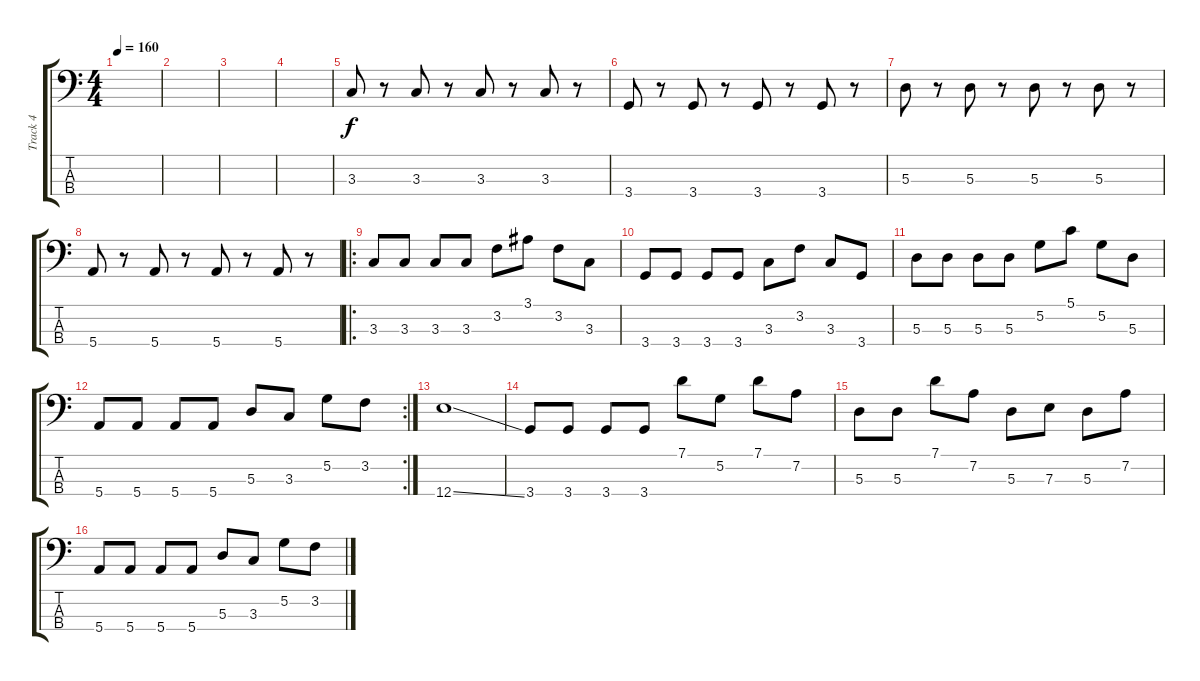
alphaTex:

\track ("Track 4" "Track 4") {instrument electricbassfinger}
\staff {score tabs}
\tuning (G2 D2 A1 E1) {hide}
\ts (4 4)
\tempo 160
\clef f4
\ks c
|
|
|
|
3.3.8 r.8 3.3.8 r.8 3.3.8 r.8 3.3.8 r.8 |
3.4.8 r.8 3.4.8 r.8 3.4.8 r.8 3.4.8 r.8 |
5.3.8 r.8 5.3.8 r.8 5.3.8 r.8 5.3.8 r.8 |
5.4.8 r.8 5.4.8 r.8 5.4.8 r.8 5.4.8 r.8 |
\ro
3.3.8 3.3.8 3.3.8 3.3.8 3.2.8 3.1.8 3.2.8 3.3.8 |
3.4.8 3.4.8 3.4.8 3.4.8 3.3.8 3.2.8 3.3.8 3.4.8 |
5.3.8 5.3.8 5.3.8 5.3.8 5.2.8 5.1.8 5.2.8 5.3.8 |
\rc 2
5.4.8 5.4.8 5.4.8 5.4.8 5.3.8 3.3.8 5.2.8 3.2.8 |
12.4{ss}.1 |
3.4.8 3.4.8 3.4.8 3.4.8 7.1.8 5.2.8 7.1.8 7.2.8 |
5.3.8 5.3.8 7.1.8 7.2.8 5.3.8 7.3.8 5.3.8 7.2.8 |
5.4.8 5.4.8 5.4.8 5.4.8 5.3.8 3.3.8 5.2.8 3.2.8
